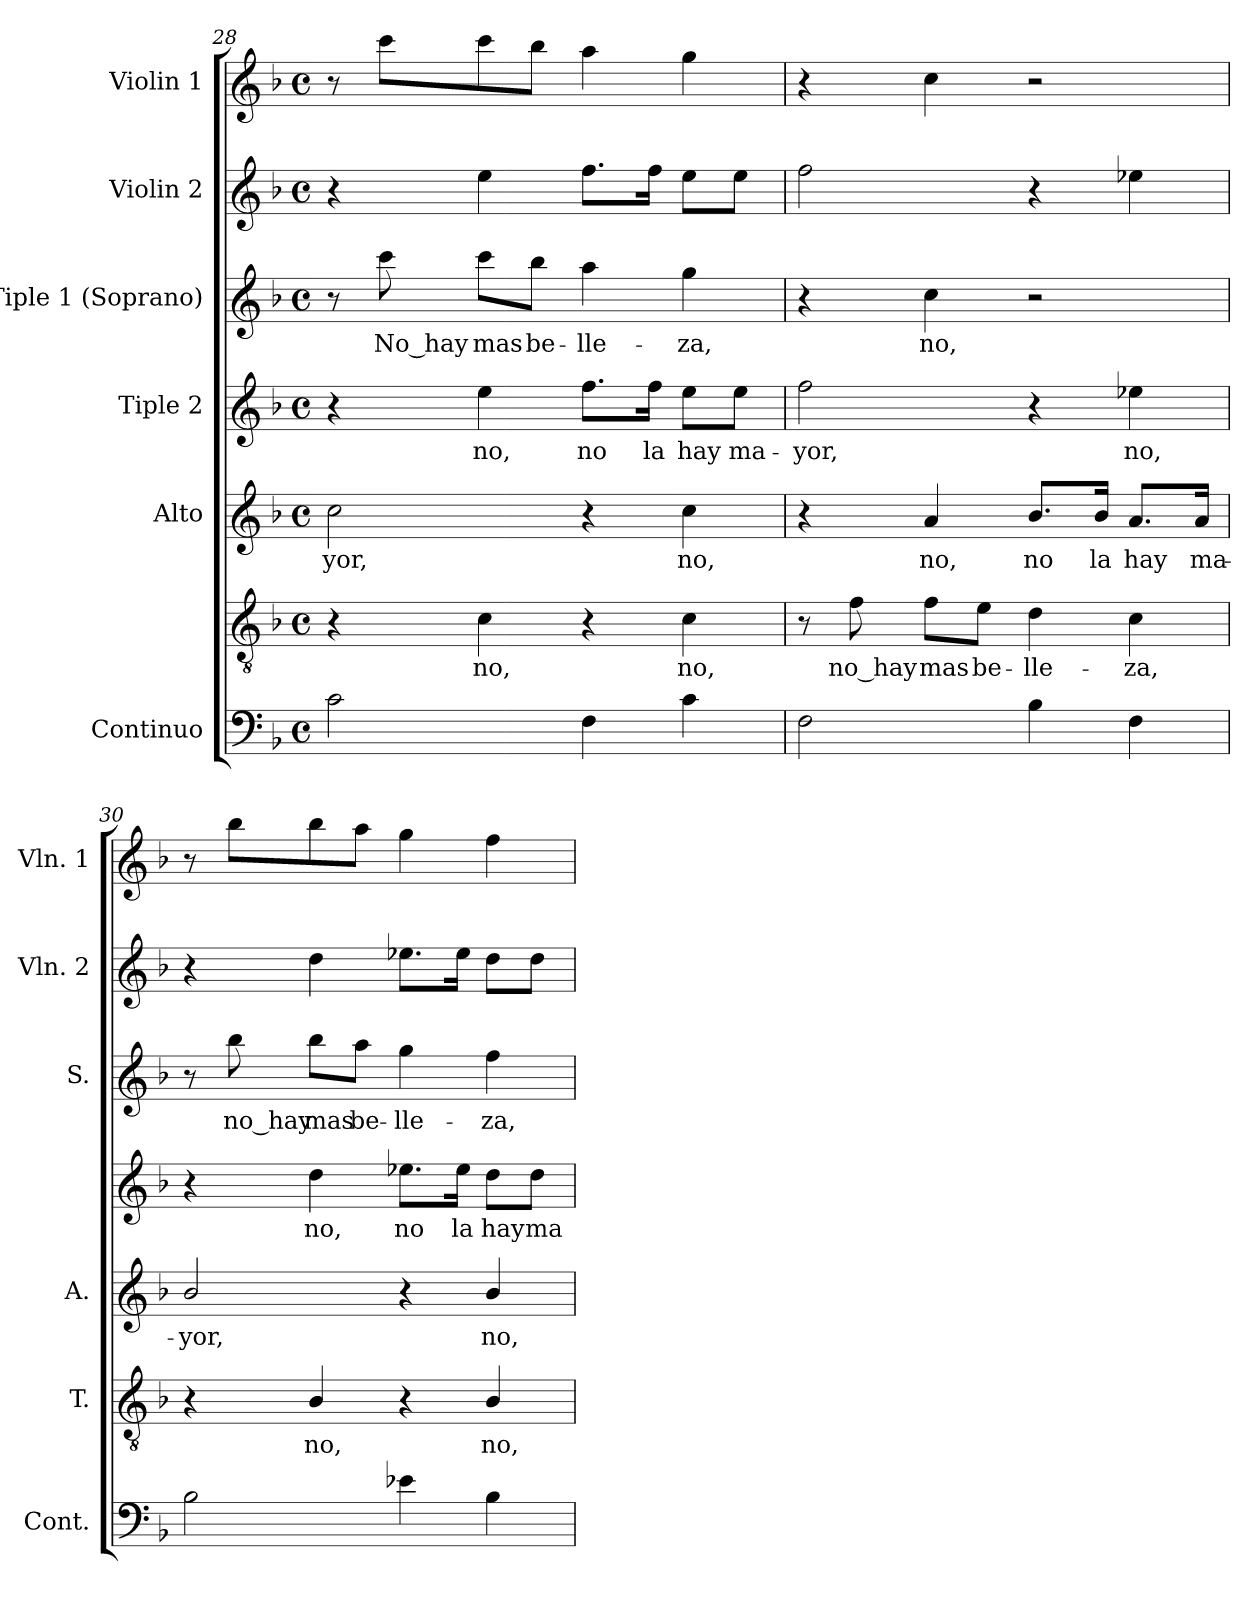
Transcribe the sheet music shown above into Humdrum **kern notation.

**kern	**kern	**text	**kern	**text	**kern	**text	**kern	**text	**kern	**kern
*part7	*part6	*part6	*part5	*part5	*part4	*part4	*part3	*part3	*part2	*part1
*staff7	*staff6	*staff6	*staff5	*staff5	*staff4	*staff4	*staff3	*staff3	*staff2	*staff1
*I"Continuo	*I""Tenor" or Alto	*	*I"Alto	*	*I"Tiple 2	*	*I"Tiple 1 (Soprano)	*	*I"Violin 2	*I"Violin 1
*I'Cont.	*I'T.	*	*I'A.	*	*	*	*I'S.	*	*I'Vln. 2	*I'Vln. 1
!!LO:PB:g=z
*clefF4	*clefGv2	*	*clefG2	*	*clefG2	*	*clefG2	*	*clefG2	*clefG2
*	*ITrd7c12	*	*	*	*	*	*	*	*	*
*k[b-]	*k[b-]	*	*k[b-]	*	*k[b-]	*	*k[b-]	*	*k[b-]	*k[b-]
*F:	*F:	*	*F:	*	*F:	*	*F:	*	*F:	*F:
*M4/4	*M4/4	*	*M4/4	*	*M4/4	*	*M4/4	*	*M4/4	*M4/4
*met(c)	*met(c)	*	*met(c)	*	*met(c)	*	*met(c)	*	*met(c)	*met(c)
=28	=28	=28	=28	=28	=28	=28	=28	=28	=28	=28
!	!	!	!	!LO:LY:b:color=#000000	!	!	!	!	!	!
2ci\	4r	.	2cci\	yor,	4r	.	8r	.	4r	8r
!	!	!	!	!	!	!	!	!LO:LY:b:color=#000000	!	!
.	.	.	.	.	.	.	8ccci\	No_hay	.	8ccci\L
!	!	!LO:LY:b:color=#000000	!	!	!	!	!	!	!	!
!	!	!	!	!	!	!LO:LY:b:color=#000000	!	!	!	!
!	!	!	!	!	!	!	!	!LO:LY:b:color=#000000	!	!
.	4Ci\	no,	.	.	4eei\	no,	8ccci\L	mas	4eei\	8ccci\
!	!	!	!	!	!	!	!	!LO:LY:b:color=#000000	!	!
.	.	.	.	.	.	.	8bb-i\J	be-	.	8bb-i\J
!	!	!	!	!	!	!LO:LY:b:color=#000000	!	!	!	!
!	!	!	!	!	!	!	!	!LO:LY:b:color=#000000	!	!
4Fi\	4r	.	4r	.	8.ffi\L	no	4aai\	-lle-	8.ffi\L	4aai\
!	!	!	!	!	!	!LO:LY:b:color=#000000	!	!	!	!
.	.	.	.	.	16ffi\Jk	la	.	.	16ffi\Jk	.
!	!	!LO:LY:b:color=#000000	!	!	!	!	!	!	!	!
!	!	!	!	!LO:LY:b:color=#000000	!	!	!	!	!	!
!	!	!	!	!	!	!LO:LY:b:color=#000000	!	!	!	!
!	!	!	!	!	!	!	!	!LO:LY:b:color=#000000	!	!
4ci\	4Ci\	no,	4cci\	no,	8eei\L	hay	4ggi\	-za,	8eei\L	4ggi\
!	!	!	!	!	!	!LO:LY:b:color=#000000	!	!	!	!
.	.	.	.	.	8eei\J	ma-	.	.	8eei\J	.
=29	=29	=29	=29	=29	=29	=29	=29	=29	=29	=29
!	!	!	!	!	!	!LO:LY:b:color=#000000	!	!	!	!
2Fi\	8r	.	4r	.	2ffi\	-yor,	4r	.	2ffi\	4r
!	!	!LO:LY:b:color=#000000	!	!	!	!	!	!	!	!
.	8Fi\	no_hay	.	.	.	.	.	.	.	.
!	!	!LO:LY:b:color=#000000	!	!	!	!	!	!	!	!
!	!	!	!	!LO:LY:b:color=#000000	!	!	!	!	!	!
!	!	!	!	!	!	!	!	!LO:LY:b:color=#000000	!	!
.	8Fi\L	mas	4ai/	no,	.	.	4cci\	no,	.	4cci\
!	!	!LO:LY:b:color=#000000	!	!	!	!	!	!	!	!
.	8Ei\J	be-	.	.	.	.	.	.	.	.
!	!	!LO:LY:b:color=#000000	!	!	!	!	!	!	!	!
!	!	!	!	!LO:LY:b:color=#000000	!	!	!	!	!	!
4B-i\	4Di\	-lle-	8.b-i/L	no	4r	.	2r	.	4r	2r
!	!	!	!	!LO:LY:b:color=#000000	!	!	!	!	!	!
.	.	.	16b-i/Jk	la	.	.	.	.	.	.
!	!	!LO:LY:b:color=#000000	!	!	!	!	!	!	!	!
!	!	!	!	!LO:LY:b:color=#000000	!	!	!	!	!	!
!	!	!	!	!	!	!LO:LY:b:color=#000000	!	!	!	!
4Fi\	4Ci\	-za,	8.ai/L	hay	4ee-Xi\	no,	.	.	4ee-Xi\	.
!	!	!	!	!LO:LY:b:color=#000000	!	!	!	!	!	!
.	.	.	16ai/Jk	ma-	.	.	.	.	.	.
=30	=30	=30	=30	=30	=30	=30	=30	=30	=30	=30
!	!	!	!	!LO:LY:b:color=#000000	!	!	!	!	!	!
2B-i\	4r	.	2b-i/	-yor,	4r	.	8r	.	4r	8r
!	!	!	!	!	!	!	!	!LO:LY:b:color=#000000	!	!
.	.	.	.	.	.	.	8bb-i\	no_hay	.	8bb-i\L
!	!	!LO:LY:b:color=#000000	!	!	!	!	!	!	!	!
!	!	!	!	!	!	!LO:LY:b:color=#000000	!	!	!	!
!	!	!	!	!	!	!	!	!LO:LY:b:color=#000000	!	!
.	4BB-i/	no,	.	.	4ddi\	no,	8bb-i\L	mas	4ddi\	8bb-i\
!	!	!	!	!	!	!	!	!LO:LY:b:color=#000000	!	!
.	.	.	.	.	.	.	8aai\J	be-	.	8aai\J
!	!	!	!	!	!	!LO:LY:b:color=#000000	!	!	!	!
!	!	!	!	!	!	!	!	!LO:LY:b:color=#000000	!	!
4e-Xi\	4r	.	4r	.	8.ee-Xi\L	no	4ggi\	-lle-	8.ee-Xi\L	4ggi\
!	!	!	!	!	!	!LO:LY:b:color=#000000	!	!	!	!
.	.	.	.	.	16ee-i\Jk	la	.	.	16ee-i\Jk	.
!	!	!LO:LY:b:color=#000000	!	!	!	!	!	!	!	!
!	!	!	!	!LO:LY:b:color=#000000	!	!	!	!	!	!
!	!	!	!	!	!	!LO:LY:b:color=#000000	!	!	!	!
!	!	!	!	!	!	!	!	!LO:LY:b:color=#000000	!	!
4B-i\	4BB-i/	no,	4b-i/	no,	8ddi\L	hay	4ffi\	-za,	8ddi\L	4ffi\
!	!	!	!	!	!	!LO:LY:b:color=#000000	!	!	!	!
.	.	.	.	.	8ddi\J	ma-	.	.	8ddi\J	.
=	=	=	=	=	=	=	=	=	=	=
*-	*-	*-	*-	*-	*-	*-	*-	*-	*-	*-
